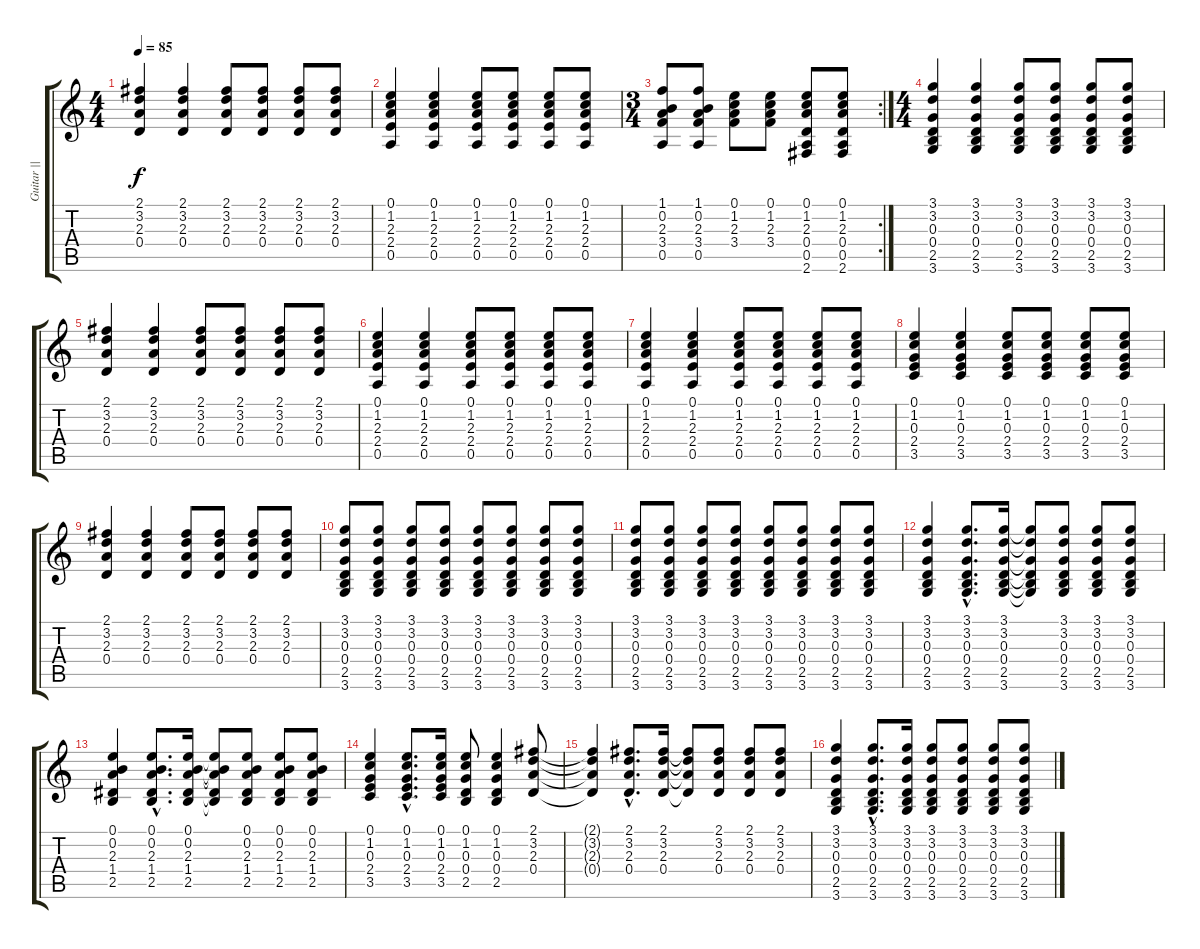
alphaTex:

\track ("Guitar ||" "Guitar ||") {instrument distortionguitar}
\staff {score tabs}
\tuning (E4 B3 G3 D3 A2 E2) {hide}
\ts (4 4)
\tempo 85
\clef g2
\ks c
(2.1 3.2 2.3 0.4).4{dy f} (2.1 3.2 2.3 0.4).4 (2.1 3.2 2.3 0.4).8 (2.1 3.2 2.3 0.4).8 (2.1 3.2 2.3 0.4).8 (2.1 3.2 2.3 0.4).8 |
(0.1 1.2 2.3 2.4 0.5).4 (0.1 1.2 2.3 2.4 0.5).4 (0.1 1.2 2.3 2.4 0.5).8 (0.1 1.2 2.3 2.4 0.5).8 (0.1 1.2 2.3 2.4 0.5).8 (0.1 1.2 2.3 2.4 0.5).8 |
\rc 2
\ts (3 4)
(1.1 0.2 2.3 3.4 0.5).8 (1.1 0.2 2.3 3.4 0.5).8 (0.1 1.2 2.3 3.4).8 (0.1 1.2 2.3 3.4).8 (0.1 1.2 2.3 0.4 0.5 2.6).8 (0.1 1.2 2.3 0.4 0.5 2.6).8 |
\ts (4 4)
(3.1 3.2 0.3 0.4 2.5 3.6).4 (3.1 3.2 0.3 0.4 2.5 3.6).4 (3.1 3.2 0.3 0.4 2.5 3.6).8 (3.1 3.2 0.3 0.4 2.5 3.6).8 (3.1 3.2 0.3 0.4 2.5 3.6).8 (3.1 3.2 0.3 0.4 2.5 3.6).8 |
(2.1 3.2 2.3 0.4).4 (2.1 3.2 2.3 0.4).4 (2.1 3.2 2.3 0.4).8 (2.1 3.2 2.3 0.4).8 (2.1 3.2 2.3 0.4).8 (2.1 3.2 2.3 0.4).8 |
(0.1 1.2 2.3 2.4 0.5).4 (0.1 1.2 2.3 2.4 0.5).4 (0.1 1.2 2.3 2.4 0.5).8 (0.1 1.2 2.3 2.4 0.5).8 (0.1 1.2 2.3 2.4 0.5).8 (0.1 1.2 2.3 2.4 0.5).8 |
(0.1 1.2 2.3 2.4 0.5).4 (0.1 1.2 2.3 2.4 0.5).4 (0.1 1.2 2.3 2.4 0.5).8 (0.1 1.2 2.3 2.4 0.5).8 (0.1 1.2 2.3 2.4 0.5).8 (0.1 1.2 2.3 2.4 0.5).8 |
(0.1 1.2 0.3 2.4 3.5).4 (0.1 1.2 0.3 2.4 3.5).4 (0.1 1.2 0.3 2.4 3.5).8 (0.1 1.2 0.3 2.4 3.5).8 (0.1 1.2 0.3 2.4 3.5).8 (0.1 1.2 0.3 2.4 3.5).8 |
(2.1 3.2 2.3 0.4).4 (2.1 3.2 2.3 0.4).4 (2.1 3.2 2.3 0.4).8 (2.1 3.2 2.3 0.4).8 (2.1 3.2 2.3 0.4).8 (2.1 3.2 2.3 0.4).8 |
(3.1 3.2 0.3 0.4 2.5 3.6).8 (3.1 3.2 0.3 0.4 2.5 3.6).8 (3.1 3.2 0.3 0.4 2.5 3.6).8 (3.1 3.2 0.3 0.4 2.5 3.6).8 (3.1 3.2 0.3 0.4 2.5 3.6).8 (3.1 3.2 0.3 0.4 2.5 3.6).8 (3.1 3.2 0.3 0.4 2.5 3.6).8 (3.1 3.2 0.3 0.4 2.5 3.6).8 |
(3.1 3.2 0.3 0.4 2.5 3.6).8 (3.1 3.2 0.3 0.4 2.5 3.6).8 (3.1 3.2 0.3 0.4 2.5 3.6).8 (3.1 3.2 0.3 0.4 2.5 3.6).8 (3.1 3.2 0.3 0.4 2.5 3.6).8 (3.1 3.2 0.3 0.4 2.5 3.6).8 (3.1 3.2 0.3 0.4 2.5 3.6).8 (3.1 3.2 0.3 0.4 2.5 3.6).8 |
(3.1 3.2 0.3 0.4 2.5 3.6).4 (3.1{hac} 3.2{hac} 0.3{hac} 0.4{hac} 2.5{hac} 3.6{hac}).8{d} (3.1 3.2 0.3 0.4 2.5 3.6).16 (3.1{t} 3.2{t} 0.3{t} 0.4{t} 2.5{t} 3.6{t}).8 (3.1 3.2 0.3 0.4 2.5 3.6).8 (3.1 3.2 0.3 0.4 2.5 3.6).8 (3.1 3.2 0.3 0.4 2.5 3.6).8 |
(0.1 0.2 2.3 1.4 2.5).4 (0.1{hac} 0.2{hac} 2.3{hac} 1.4{hac} 2.5{hac}).8{d} (0.1 0.2 2.3 1.4 2.5).16 (0.1{t} 0.2{t} 2.3{t} 1.4{t} 2.5{t}).8 (0.1 0.2 2.3 1.4 2.5).8 (0.1 0.2 2.3 1.4 2.5).8 (0.1 0.2 2.3 1.4 2.5).8 |
(0.1 1.2 0.3 2.4 3.5).4 (0.1{hac} 1.2{hac} 0.3{hac} 2.4{hac} 3.5{hac}).8{d} (0.1 1.2 0.3 2.4 3.5).16 (0.1 1.2 0.3 0.4 2.5).8 (0.1 1.2 0.3 0.4 2.5).4 (2.1 3.2 2.3 0.4).8 |
(2.1{t} 3.2{t} 2.3{t} 0.4{t}).4 (2.1{hac} 3.2{hac} 2.3{hac} 0.4{hac}).8{d} (2.1 3.2 2.3 0.4).16 (2.1{t} 3.2{t} 2.3{t} 0.4{t}).8 (2.1 3.2 2.3 0.4).8 (2.1 3.2 2.3 0.4).8 (2.1 3.2 2.3 0.4).8 |
(3.1 3.2 0.3 0.4 2.5 3.6).4 (3.1{hac} 3.2{hac} 0.3{hac} 0.4{hac} 2.5{hac} 3.6{hac}).8{d} (3.1 3.2 0.3 0.4 2.5 3.6).16 (3.1 3.2 0.3 0.4 2.5 3.6).8 (3.1 3.2 0.3 0.4 2.5 3.6).8 (3.1 3.2 0.3 0.4 2.5 3.6).8 (3.1 3.2 0.3 0.4 2.5 3.6).8
